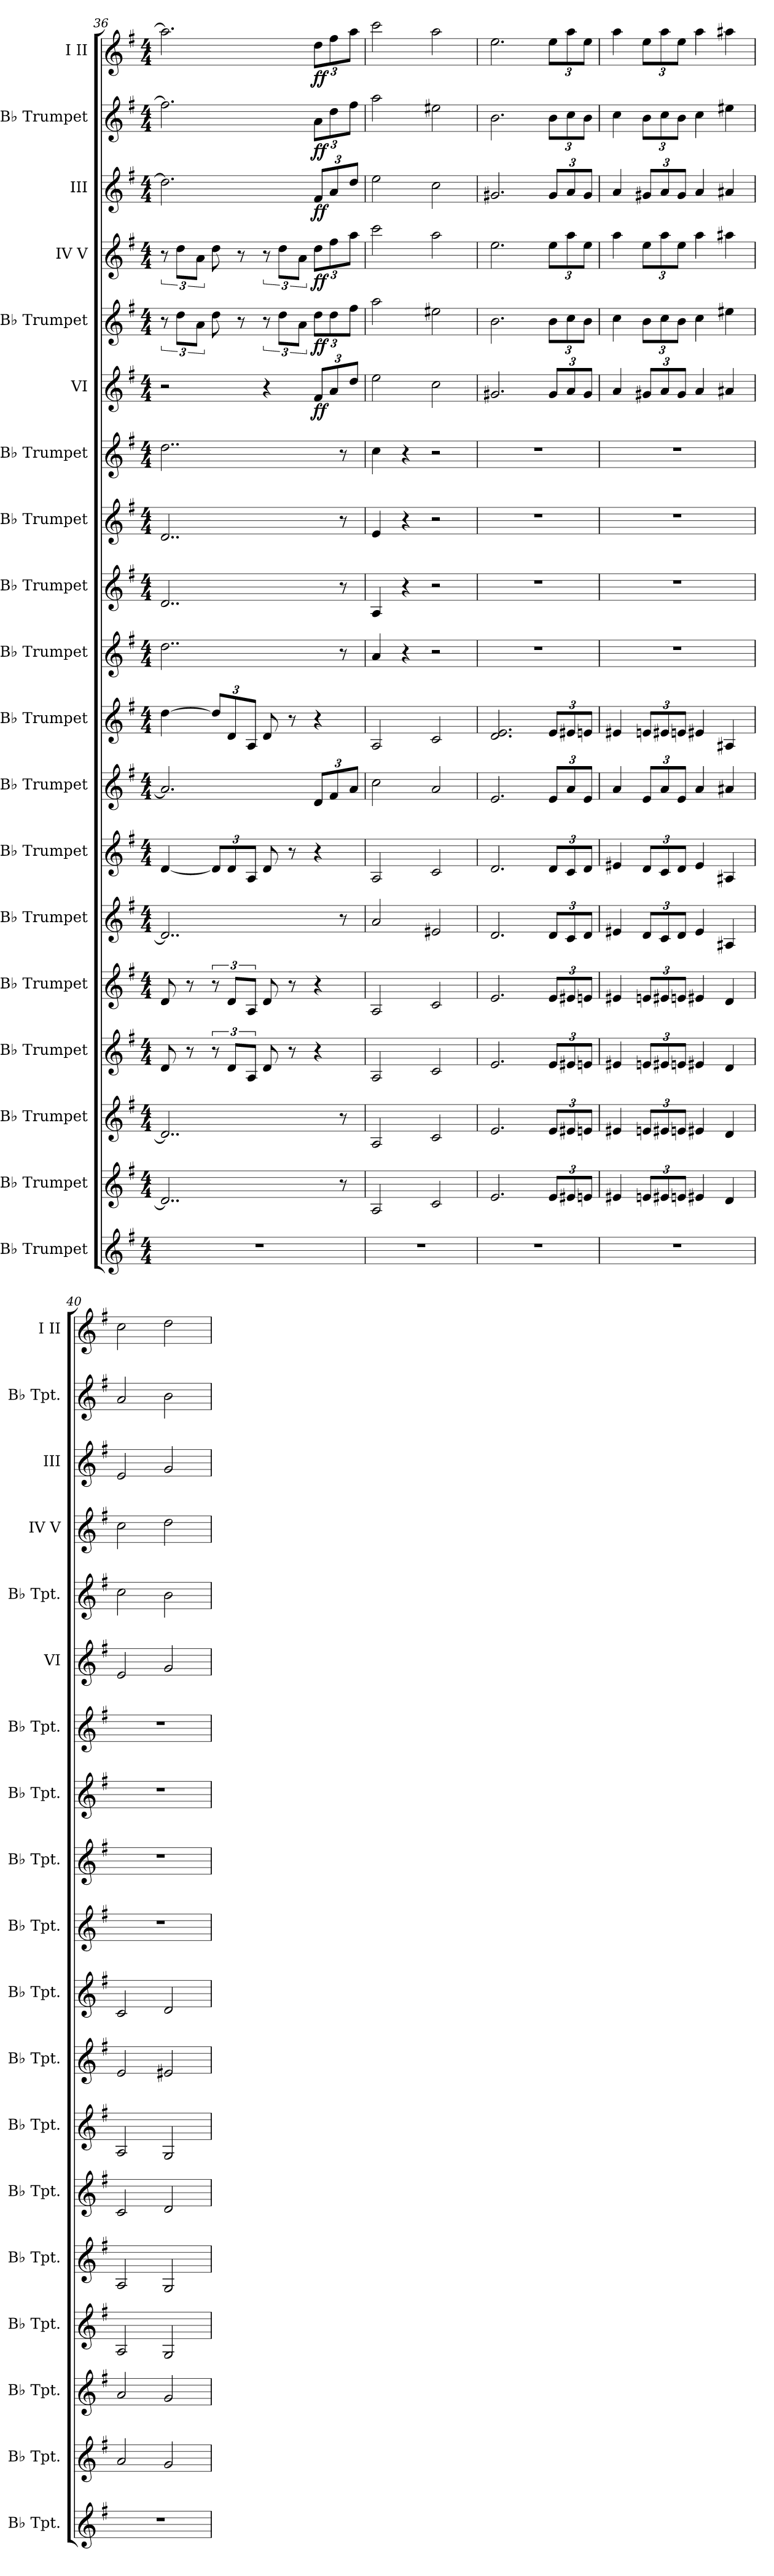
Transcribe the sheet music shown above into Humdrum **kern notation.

**kern	**kern	**kern	**kern	**kern	**kern	**kern	**kern	**kern	**kern	**dynam	**kern	**dynam	**kern	**dynam	**kern	**dynam	**kern	**dynam	**kern	**dynam	**kern	**dynam	**kern	**dynam	**kern	**dynam	**kern	**dynam
*part19	*part18	*part17	*part16	*part15	*part14	*part13	*part12	*part11	*part10	*part10	*part9	*part9	*part8	*part8	*part7	*part7	*part6	*part6	*part5	*part5	*part4	*part4	*part3	*part3	*part2	*part2	*part1	*part1
*staff19	*staff18	*staff17	*staff16	*staff15	*staff14	*staff13	*staff12	*staff11	*staff10	*staff10	*staff9	*staff9	*staff8	*staff8	*staff7	*staff7	*staff6	*staff6	*staff5	*staff5	*staff4	*staff4	*staff3	*staff3	*staff2	*staff2	*staff1	*staff1
*I"B♭ Trumpet	*I"B♭ Trumpet	*I"B♭ Trumpet	*I"B♭ Trumpet	*I"B♭ Trumpet	*I"B♭ Trumpet	*I"B♭ Trumpet	*I"B♭ Trumpet	*I"B♭ Trumpet	*I"B♭ Trumpet	*	*I"B♭ Trumpet	*	*I"B♭ Trumpet	*	*I"B♭ Trumpet	*	*I"VI	*	*I"B♭ Trumpet	*	*I"IV V	*	*I"III	*	*I"B♭ Trumpet	*	*I"I II	*
*I'B♭ Tpt.	*I'B♭ Tpt.	*I'B♭ Tpt.	*I'B♭ Tpt.	*I'B♭ Tpt.	*I'B♭ Tpt.	*I'B♭ Tpt.	*I'B♭ Tpt.	*I'B♭ Tpt.	*I'B♭ Tpt.	*	*I'B♭ Tpt.	*	*I'B♭ Tpt.	*	*I'B♭ Tpt.	*	*I'VI	*	*I'B♭ Tpt.	*	*I'IV V	*	*I'III	*	*I'B♭ Tpt.	*	*I'I II	*
*clefG2	*clefG2	*clefG2	*clefG2	*clefG2	*clefG2	*clefG2	*clefG2	*clefG2	*clefG2	*	*clefG2	*	*clefG2	*	*clefG2	*	*clefG2	*	*clefG2	*	*clefG2	*	*clefG2	*	*clefG2	*	*clefG2	*
*ITrd1c2	*ITrd1c2	*ITrd1c2	*ITrd1c2	*ITrd1c2	*ITrd1c2	*ITrd1c2	*ITrd1c2	*ITrd1c2	*ITrd1c2	*	*ITrd1c2	*	*ITrd1c2	*	*ITrd1c2	*	*ITrd1c2	*	*ITrd1c2	*	*ITrd1c2	*	*ITrd1c2	*	*ITrd1c2	*	*ITrd1c2	*
*k[b-]	*k[b-]	*k[b-]	*k[b-]	*k[b-]	*k[b-]	*k[b-]	*k[b-]	*k[b-]	*k[b-]	*	*k[b-]	*	*k[b-]	*	*k[b-]	*	*k[b-]	*	*k[b-]	*	*k[b-]	*	*k[b-]	*	*k[b-]	*	*k[b-]	*
*M4/4	*M4/4	*M4/4	*M4/4	*M4/4	*M4/4	*M4/4	*M4/4	*M4/4	*M4/4	*	*M4/4	*	*M4/4	*	*M4/4	*	*M4/4	*	*M4/4	*	*M4/4	*	*M4/4	*	*M4/4	*	*M4/4	*
=36	=36	=36	=36	=36	=36	=36	=36	=36	=36	=36	=36	=36	=36	=36	=36	=36	=36	=36	=36	=36	=36	=36	=36	=36	=36	=36	=36	=36
1r	2..c/]	2..c/]	8c/	8c/	2..c/]	[4c/	2.g/]	[4cc\	2..cc\	.	2..c/	.	2..c/	.	2..cc\	.	2r	.	12r	.	12r	.	2.cc\]	.	2.ee\]	.	2.gg\]	.
.	.	.	.	.	.	.	.	.	.	.	.	.	.	.	.	.	.	.	12cc\L	.	12cc\L	.	.	.	.	.	.	.
.	.	.	8r	8r	.	.	.	.	.	.	.	.	.	.	.	.	.	.	.	.	.	.	.	.	.	.	.	.
.	.	.	.	.	.	.	.	.	.	.	.	.	.	.	.	.	.	.	12g\J	.	12g\J	.	.	.	.	.	.	.
*	*	*	*	*	*	*Xbrackettup	*	*Xbrackettup	*	*	*	*	*	*	*	*	*	*	*	*	*	*	*	*	*	*	*	*
.	.	.	12r	12r	.	12c/L]	.	12cc/L]	.	.	.	.	.	.	.	.	.	.	8cc\	.	8cc\	.	.	.	.	.	.	.
.	.	.	12c/L	12c/L	.	12c/	.	12c/	.	.	.	.	.	.	.	.	.	.	.	.	.	.	.	.	.	.	.	.
.	.	.	.	.	.	.	.	.	.	.	.	.	.	.	.	.	.	.	8r	.	8r	.	.	.	.	.	.	.
.	.	.	12G/J	12G/J	.	12G/J	.	12G/J	.	.	.	.	.	.	.	.	.	.	.	.	.	.	.	.	.	.	.	.
.	.	.	8c/	8c/	.	8c/	.	8c/	.	.	.	.	.	.	.	.	4r	.	12r	.	12r	.	.	.	.	.	.	.
.	.	.	.	.	.	.	.	.	.	.	.	.	.	.	.	.	.	.	12cc\L	.	12cc\L	.	.	.	.	.	.	.
.	.	.	8r	8r	.	8r	.	8r	.	.	.	.	.	.	.	.	.	.	.	.	.	.	.	.	.	.	.	.
.	.	.	.	.	.	.	.	.	.	.	.	.	.	.	.	.	.	.	12g\J	.	12g\J	.	.	.	.	.	.	.
*	*	*	*	*	*	*	*Xbrackettup	*	*	*	*	*	*	*	*	*	*Xbrackettup	*	*Xbrackettup	*	*Xbrackettup	*	*Xbrackettup	*	*Xbrackettup	*	*Xbrackettup	*
!	!	!	!	!	!	!	!	!	!	!	!	!	!	!	!	!	!	!LO:DY:b	!	!LO:DY:b	!	!LO:DY:b	!	!LO:DY:b	!	!LO:DY:b	!	!LO:DY:b
.	.	.	4r	4r	.	4r	12c/L	4r	.	.	.	.	.	.	.	.	12e/L	ff	12cc\L	ff	12cc\L	ff	12e/L	ff	12g\L	ff	12cc\L	ff
.	.	.	.	.	.	.	12e/	.	.	.	.	.	.	.	.	.	12g/	.	12cc\	.	12ee\	.	12g/	.	12cc\	.	12ee\	.
.	8r	8r	.	.	8r	.	.	.	8r	.	8r	.	8r	.	8r	.	.	.	.	.	.	.	.	.	.	.	.	.
.	.	.	.	.	.	.	12g/J	.	.	.	.	.	.	.	.	.	12cc/J	.	12ee\J	.	12gg\J	.	12cc/J	.	12ee\J	.	12gg\J	.
=37	=37	=37	=37	=37	=37	=37	=37	=37	=37	=37	=37	=37	=37	=37	=37	=37	=37	=37	=37	=37	=37	=37	=37	=37	=37	=37	=37	=37
!	!	!	!	!	!	!	!	!	!	!LO:DY:b	!	!	!	!	!	!	!	!	!	!	!	!	!	!	!	!	!	!
!	!	!	!	!	!	!	!	!	!	!LO:DY:n=1:b	!	!LO:DY:b	!	!	!	!	!	!	!	!	!	!	!	!	!	!	!	!
!	!	!	!	!	!	!	!	!	!	!	!	!LO:DY:n=1:b	!	!LO:DY:b	!	!	!	!	!	!	!	!	!	!	!	!	!	!
!	!	!	!	!	!	!	!	!	!	!	!	!	!	!LO:DY:n=1:b	!	!LO:DY:b	!	!	!	!	!	!	!	!	!	!	!	!
!	!	!	!	!	!	!	!	!	!	!	!	!	!	!	!	!LO:DY:n=1:b	!	!	!	!	!	!	!	!	!	!	!	!
1r	2G/	2G/	2G/	2G/	2g/	2G/	2b-\	2G/	4g/	mf mf	4G/	mf mf	4d/	mf mf	4b-\	mf mf	2dd\	.	2gg\	.	2bb-\	.	2dd\	.	2gg\	.	2bb-\	.
.	.	.	.	.	.	.	.	.	4r	.	4r	.	4r	.	4r	.	.	.	.	.	.	.	.	.	.	.	.	.
.	2B-/	2B-/	2B-/	2B-/	2d#X/	2B-/	2g/	2B-/	2r	.	2r	.	2r	.	2r	.	2b-\	.	2dd#X\	.	2gg\	.	2b-\	.	2dd#X\	.	2gg\	.
=38	=38	=38	=38	=38	=38	=38	=38	=38	=38	=38	=38	=38	=38	=38	=38	=38	=38	=38	=38	=38	=38	=38	=38	=38	=38	=38	=38	=38
1r	2.d/	2.d/	2.d/	2.d/	2.c/	2.c/	2.d/	2.c/ 2.d/	1r	.	1r	.	1r	.	1r	.	2.f#X/	.	2.a\	.	2.dd\	.	2.f#X/	.	2.a\	.	2.dd\	.
*	*Xbrackettup	*Xbrackettup	*Xbrackettup	*Xbrackettup	*Xbrackettup	*	*	*	*	*	*	*	*	*	*	*	*	*	*	*	*	*	*	*	*	*	*	*
.	12d/L	12d/L	12d/L	12d/L	12c/L	12c/L	12d/L	12d/L	.	.	.	.	.	.	.	.	12f#/L	.	12a\L	.	12dd\L	.	12f#/L	.	12a\L	.	12dd\L	.
.	12d#X/	12d#X/	12d#X/	12d#X/	12B-/	12B-/	12g/	12d#X/	.	.	.	.	.	.	.	.	12g/	.	12b-\	.	12gg\	.	12g/	.	12b-\	.	12gg\	.
.	12dn/J	12dn/J	12dn/J	12dn/J	12c/J	12c/J	12d/J	12dn/J	.	.	.	.	.	.	.	.	12f#/J	.	12a\J	.	12dd\J	.	12f#/J	.	12a\J	.	12dd\J	.
=39	=39	=39	=39	=39	=39	=39	=39	=39	=39	=39	=39	=39	=39	=39	=39	=39	=39	=39	=39	=39	=39	=39	=39	=39	=39	=39	=39	=39
1r	4d#X/	4d#X/	4d#X/	4d#X/	4d#X/	4d#X/	4g/	4d#X/	1r	.	1r	.	1r	.	1r	.	4g/	.	4b-\	.	4gg\	.	4g/	.	4b-\	.	4gg\	.
.	12dn/L	12dn/L	12dn/L	12dn/L	12c/L	12c/L	12d/L	12dn/L	.	.	.	.	.	.	.	.	12f#X/L	.	12a\L	.	12dd\L	.	12f#X/L	.	12a\L	.	12dd\L	.
.	12d#X/	12d#X/	12d#X/	12d#X/	12B-/	12B-/	12g/	12d#X/	.	.	.	.	.	.	.	.	12g/	.	12b-\	.	12gg\	.	12g/	.	12b-\	.	12gg\	.
.	12dn/J	12dn/J	12dn/J	12dn/J	12c/J	12c/J	12d/J	12dn/J	.	.	.	.	.	.	.	.	12f#/J	.	12a\J	.	12dd\J	.	12f#/J	.	12a\J	.	12dd\J	.
.	4d#X/	4d#X/	4d#X/	4d#X/	4d#/	4d#/	4g/	4d#X/	.	.	.	.	.	.	.	.	4g/	.	4b-\	.	4gg\	.	4g/	.	4b-\	.	4gg\	.
.	4c/	4c/	4c/	4c/	4G#X/	4G#X/	4g#X/	4G#X/	.	.	.	.	.	.	.	.	4g#X/	.	4dd#X\	.	4gg#X\	.	4g#X/	.	4dd#X\	.	4gg#X\	.
=40	=40	=40	=40	=40	=40	=40	=40	=40	=40	=40	=40	=40	=40	=40	=40	=40	=40	=40	=40	=40	=40	=40	=40	=40	=40	=40	=40	=40
1r	2g/	2g/	2G/	2G/	2B-/	2G/	2d/	2B-/	1r	.	1r	.	1r	.	1r	.	2d/	.	2b-\	.	2b-\	.	2d/	.	2g/	.	2b-\	.
.	2f/	2f/	2F/	2F/	2c/	2F/	2d#X/	2c/	.	.	.	.	.	.	.	.	2f/	.	2a\	.	2cc\	.	2f/	.	2a\	.	2cc\	.
=	=	=	=	=	=	=	=	=	=	=	=	=	=	=	=	=	=	=	=	=	=	=	=	=	=	=	=	=
*-	*-	*-	*-	*-	*-	*-	*-	*-	*-	*-	*-	*-	*-	*-	*-	*-	*-	*-	*-	*-	*-	*-	*-	*-	*-	*-	*-	*-
